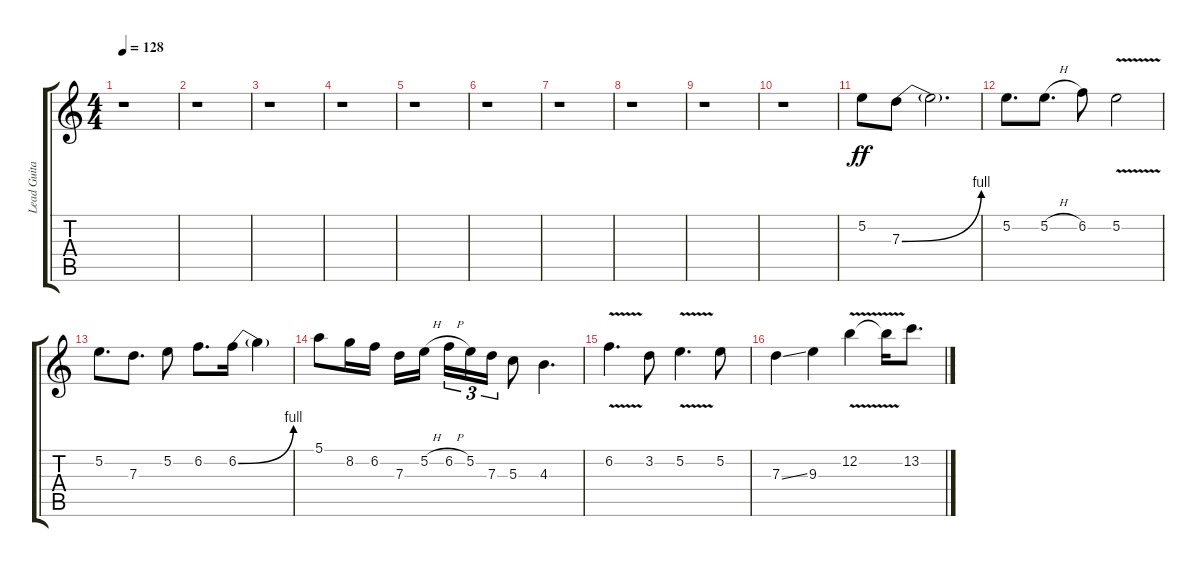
\track ("Lead Guitar" "Lead Guita") {instrument overdrivenguitar}
\staff {score tabs}
\tuning (E4 B3 G3 D3 A2 E2) {hide}
\ts (4 4)
\tempo 128
\clef g2
\ks c
r.1{dy mp} |
r.1 |
r.1 |
r.1 |
r.1 |
r.1 |
r.1 |
r.1 |
r.1 |
r.1 |
5.2.8{dy ff} 7.3{be (bend 0 0 60 4)}.8 7.3{t}.2{d} |
5.2.8{d} 5.2{h}.8{d} 6.2.8 5.2{v}.2 |
5.2.8{d} 7.3.8{d} 5.2.8 6.2.8{d} 6.2{be (bend 0 0 60 4)}.16 6.2{t}.4 |
5.1.8 8.2.16 6.2.16 7.3.16 5.2{h}.16{beam splitsecondary} 6.2{h}.16{tu (3 2)} 5.2.16{tu (3 2)} 7.3.16{tu (3 2)} 5.3.8 4.3.4{d} |
6.2{v}.4{d} 3.2.8 5.2{v}.4{d} 5.2.8 |
7.3{ss}.4 9.3.4 12.2{v}.4 12.2{t}.16 13.2.8{d}
